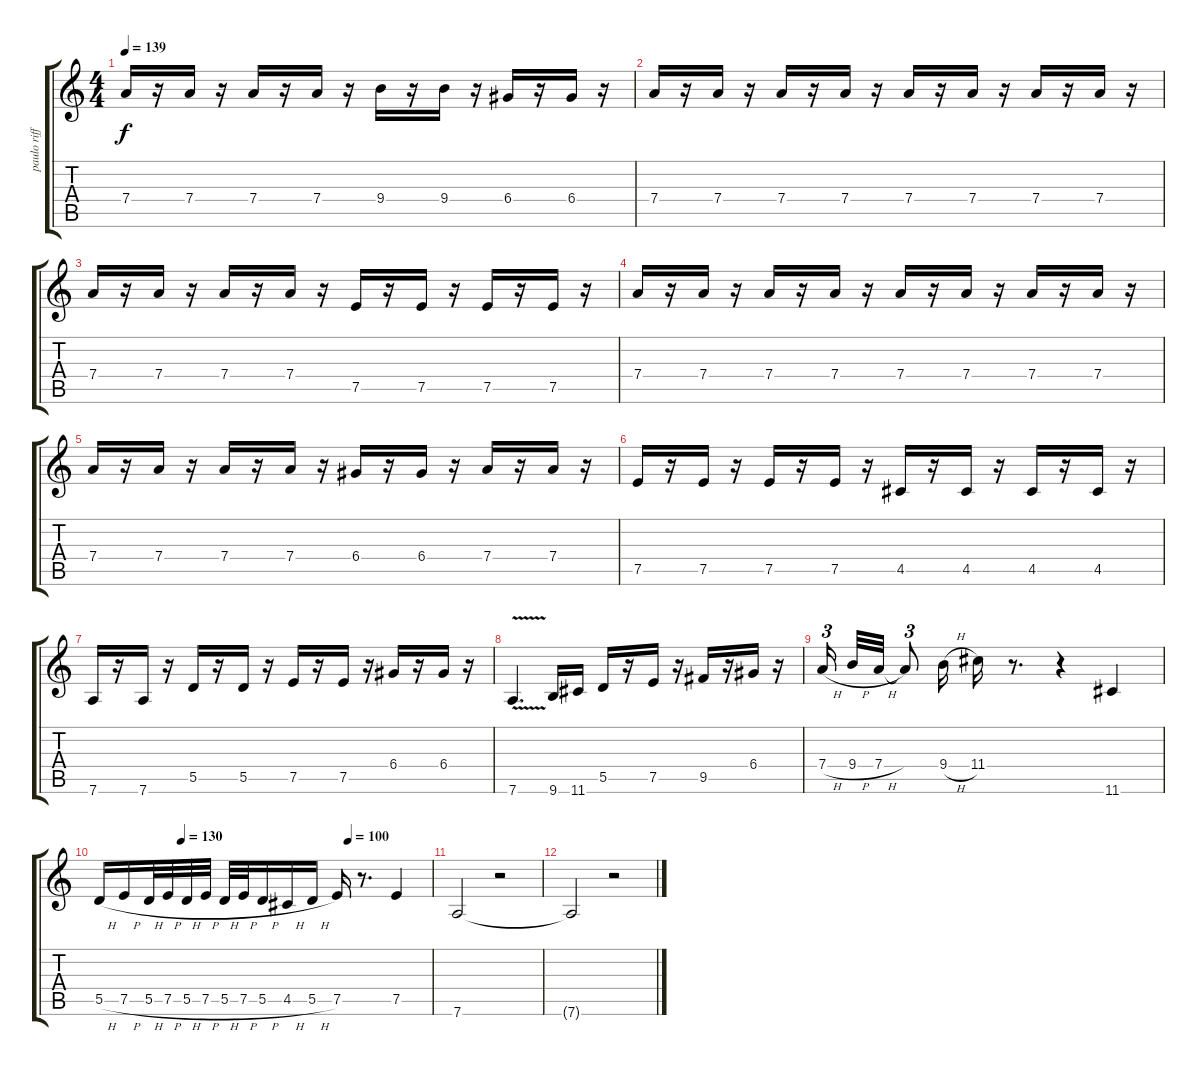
\track ("paulo riff" "paulo riff") {instrument distortionguitar}
\staff {score tabs}
\tuning (E4 B3 G3 D3 A2 D2) {hide}
\ts (4 4)
\tempo 139
\clef g2
\ks c
7.4.16{dy f} r.16 7.4.16 r.16 7.4.16 r.16 7.4.16 r.16 9.4.16 r.16 9.4.16 r.16 6.4.16 r.16 6.4.16 r.16 |
7.4.16 r.16 7.4.16 r.16 7.4.16 r.16 7.4.16 r.16 7.4.16 r.16 7.4.16 r.16 7.4.16 r.16 7.4.16 r.16 |
7.4.16 r.16 7.4.16 r.16 7.4.16 r.16 7.4.16 r.16 7.5.16 r.16 7.5.16 r.16 7.5.16 r.16 7.5.16 r.16 |
7.4.16 r.16 7.4.16 r.16 7.4.16 r.16 7.4.16 r.16 7.4.16 r.16 7.4.16 r.16 7.4.16 r.16 7.4.16 r.16 |
7.4.16 r.16 7.4.16 r.16 7.4.16 r.16 7.4.16 r.16 6.4.16 r.16 6.4.16 r.16 7.4.16 r.16 7.4.16 r.16 |
7.5.16 r.16 7.5.16 r.16 7.5.16 r.16 7.5.16 r.16 4.5.16 r.16 4.5.16 r.16 4.5.16 r.16 4.5.16 r.16 |
7.6.16 r.16 7.6.16 r.16 5.5.16 r.16 5.5.16 r.16 7.5.16 r.16 7.5.16 r.16 6.4.16 r.16 6.4.16 r.16 |
7.6{v}.4{d} 9.6.16 11.6.16 5.5.16 r.16 7.5.16 r.16 9.5.16 r.16 6.4.16 r.16 |
7.4{h}.16{tu (3 2)} 9.4{h}.32 7.4{h}.32 7.4{t}.8{tu (3 2)} 9.4{h}.16 11.4.16 r.8{d} r.4 11.6.4 |
\tempo (130 0.25)
\tempo (100 0.75)
5.5{h}.16 7.5{h}.16 5.5{h}.32 7.5{h}.32 5.5{h}.32 7.5{h}.32 5.5{h}.32 7.5{h}.32 5.5{h}.16 4.5{h}.16 5.5{h}.16 7.5.16 r.8{d} 7.5.4 |
7.6.2 r.2{volume 0} |
7.6{t}.2 r.2
